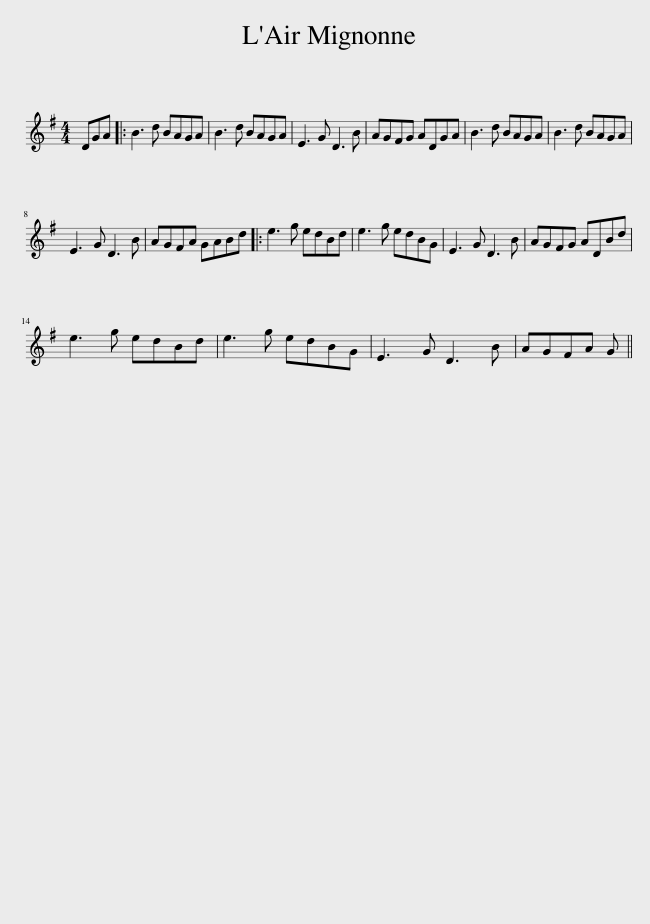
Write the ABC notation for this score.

X:1
L:1/8
M:4/4
I:linebreak $
K:G
V:1 treble
V:1
 DGA |: B3 d BAGA | B3 d BAGA | E3 G D3 B | AGFG ADGA | %5
 B3 d BAGA | B3 d BAGA |$ E3 G D3 B | AGFA GABd |: e3 g edBd | %10
 e3 g edBG | E3 G D3 B | AGFG ADBd |$ e3 g edBd | e3 g edBG | %15
 E3 G D3 B | AGFA G || %17
